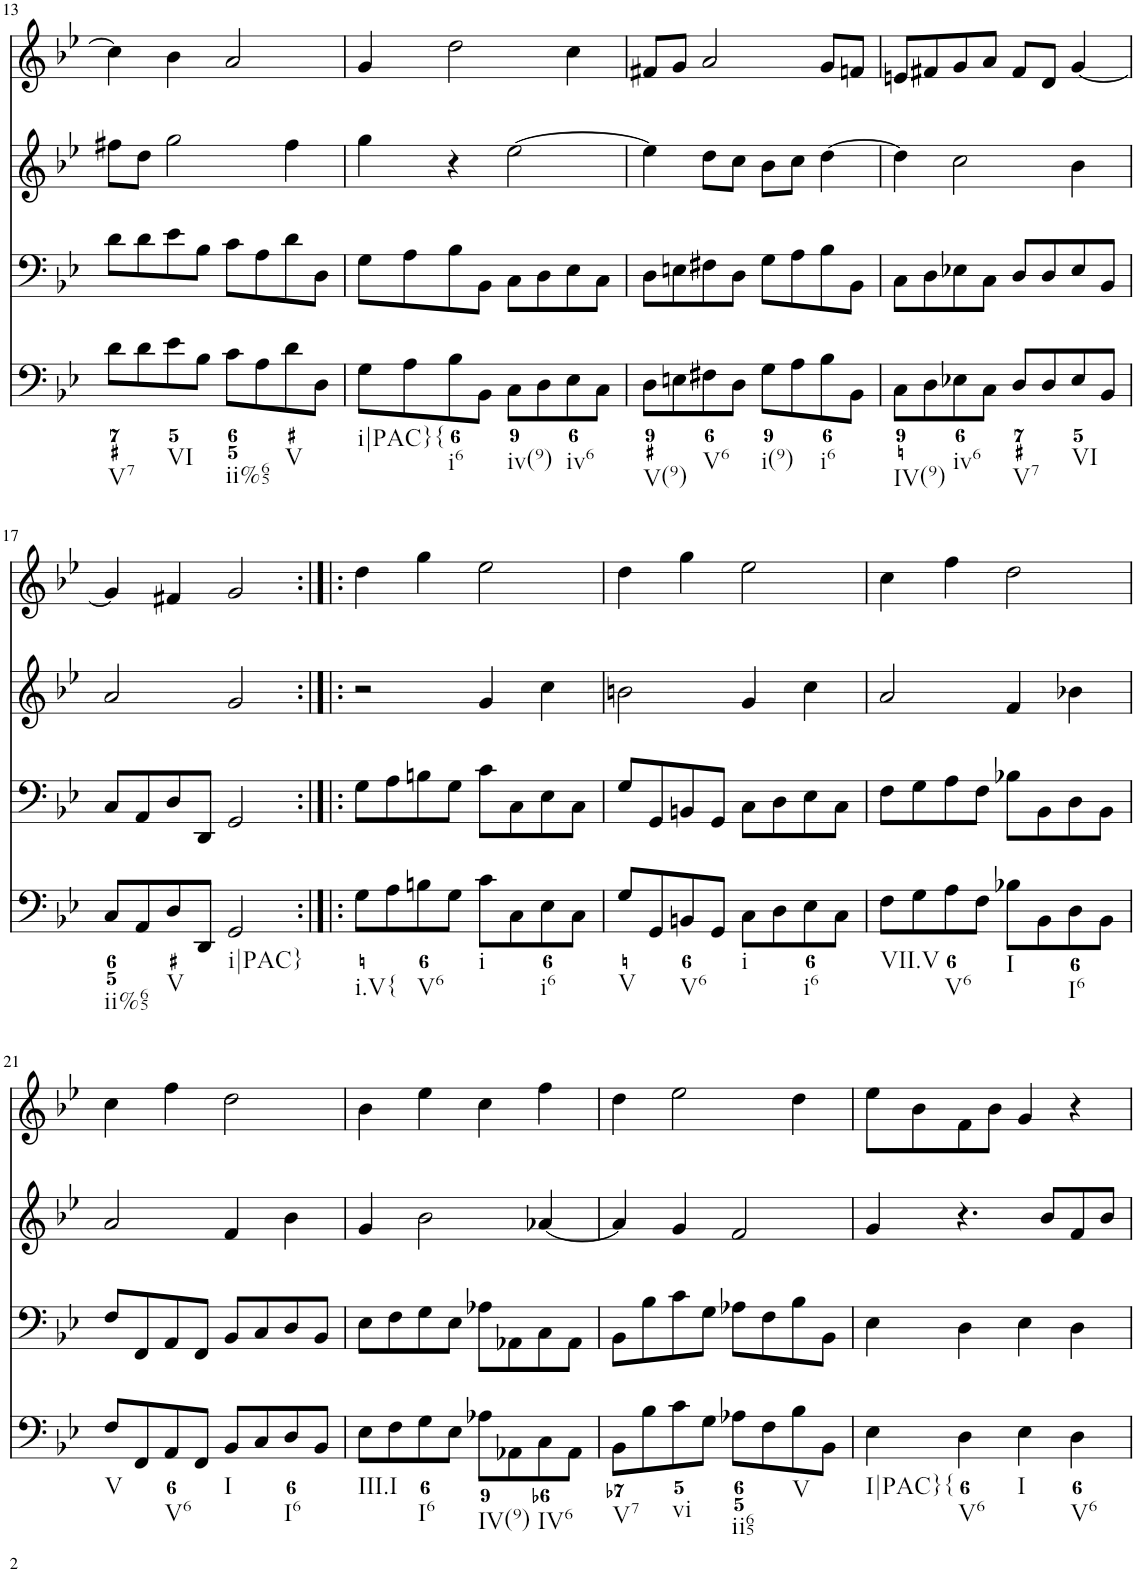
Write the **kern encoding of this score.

**kern	**kern	**kern	**kern
*part4	*part3	*part2	*part1
*staff4	*staff3	*staff2	*staff1
*I"Piano	*I"Piano	*I"Piano	*I"Piano
*I'Pno	*I'Pno	*I'Pno	*I'Pno
!!LO:PB:g=z
*clefF4	*clefF4	*clefG2	*clefG2
*k[b-e-]	*k[b-e-]	*k[b-e-]	*k[b-e-]
*g:	*g:	*g:	*g:
*M4/4	*M4/4	*M4/4	*M4/4
*met(c)	*met(c)	*met(c)	*met(c)
=13	=13	=13	=13
!LO:TX:b:t=V7	!	!	!
8d\L	8d\L	8ff#X\L	4cc\]
8d\	8d\	8dd\J	.
!LO:TX:b:t=VI	!	!	!
8e-\	8e-\	2gg\	4b-\
8B-\J	8B-\J	.	.
!LO:TX:b:t=ii%65	!	!	!
8c\L	8c\L	.	2a/
8A\	8A\	.	.
!LO:TX:b:t=V	!	!	!
8d\	8d\	4ff#\	.
8D\J	8D\J	.	.
=14	=14	=14	=14
!LO:TX:b:t=i|PAC}{	!	!	!
8G\L	8G\L	4gg\	4g/
8A\	8A\	.	.
!LO:TX:b:t=i6	!	!	!
8B-\	8B-\	4r	2dd\
8BB-\J	8BB-\J	.	.
!LO:TX:b:t=iv(9)	!	!	!
8C\L	8C\L	[2ee-\	.
8D\	8D\	.	.
!LO:TX:b:t=iv6	!	!	!
8E-\	8E-\	.	4cc\
8C\J	8C\J	.	.
=15	=15	=15	=15
!LO:TX:b:t=V(9)	!	!	!
8D\L	8D\L	4ee-\]	8f#X/L
8En\	8En\	.	8g/J
!LO:TX:b:t=V6	!	!	!
8F#X\	8F#X\	8dd\L	2a/
8D\J	8D\J	8cc\J	.
!LO:TX:b:t=i(9)	!	!	!
8G\L	8G\L	8b-\L	.
8A\	8A\	8cc\J	.
!LO:TX:b:t=i6	!	!	!
8B-\	8B-\	[4dd\	8g/L
8BB-\J	8BB-\J	.	8fn/J
=16	=16	=16	=16
!LO:TX:b:t=IV(9)	!	!	!
8C\L	8C\L	4dd\]	8en/L
8D\	8D\	.	8f#X/
!LO:TX:b:t=iv6	!	!	!
8E-X\	8E-X\	2cc\	8g/
8C\J	8C\J	.	8a/J
!LO:TX:b:t=V7	!	!	!
8D/L	8D/L	.	8f#/L
8D/	8D/	.	8d/J
!LO:TX:b:t=VI	!	!	!
8E-/	8E-/	4b-\	[4g/
8BB-/J	8BB-/J	.	.
!!LO:LB:g=z
=17	=17	=17	=17
!LO:TX:b:t=ii%65	!	!	!
8C/L	8C/L	2a/	4g/]
8AA/	8AA/	.	.
!LO:TX:b:t=V	!	!	!
8D/	8D/	.	4f#X/
8DD/J	8DD/J	.	.
!LO:TX:b:t=i|PAC}	!	!	!
2GG/	2GG/	2g/	2g/
=18:|!|:	=18:|!|:	=18:|!|:	=18:|!|:
!LO:TX:b:t=i.V{	!	!	!
8G\L	8G\L	2r	4dd\
8A\	8A\	.	.
!LO:TX:b:t=V6	!	!	!
8Bn\	8Bn\	.	4gg\
8G\J	8G\J	.	.
!LO:TX:b:t=i	!	!	!
8c\L	8c\L	4g/	2ee-\
8C\	8C\	.	.
!LO:TX:b:t=i6	!	!	!
8E-\	8E-\	4cc\	.
8C\J	8C\J	.	.
=19	=19	=19	=19
!LO:TX:b:t=V	!	!	!
8G/L	8G/L	2bn\	4dd\
8GG/	8GG/	.	.
!LO:TX:b:t=V6	!	!	!
8BBn/	8BBn/	.	4gg\
8GG/J	8GG/J	.	.
!LO:TX:b:t=i	!	!	!
8C\L	8C\L	4g/	2ee-\
8D\	8D\	.	.
!LO:TX:b:t=i6	!	!	!
8E-\	8E-\	4cc\	.
8C\J	8C\J	.	.
=20	=20	=20	=20
!LO:TX:b:t=VII.V	!	!	!
8F\L	8F\L	2a/	4cc\
8G\	8G\	.	.
!LO:TX:b:t=V6	!	!	!
8A\	8A\	.	4ff\
8F\J	8F\J	.	.
!LO:TX:b:t=I	!	!	!
8B-X\L	8B-X\L	4f/	2dd\
8BB-\	8BB-\	.	.
!LO:TX:b:t=I6	!	!	!
8D\	8D\	4b-X\	.
8BB-\J	8BB-\J	.	.
!!LO:LB:g=z
=21	=21	=21	=21
!LO:TX:b:t=V	!	!	!
8F/L	8F/L	2a/	4cc\
8FF/	8FF/	.	.
!LO:TX:b:t=V6	!	!	!
8AA/	8AA/	.	4ff\
8FF/J	8FF/J	.	.
!LO:TX:b:t=I	!	!	!
8BB-/L	8BB-/L	4f/	2dd\
8C/	8C/	.	.
!LO:TX:b:t=I6	!	!	!
8D/	8D/	4b-\	.
8BB-/J	8BB-/J	.	.
=22	=22	=22	=22
!LO:TX:b:t=III.I	!	!	!
8E-\L	8E-\L	4g/	4b-\
8F\	8F\	.	.
!LO:TX:b:t=I6	!	!	!
8G\	8G\	2b-\	4ee-\
8E-\J	8E-\J	.	.
!LO:TX:b:t=IV(9)	!	!	!
8A-X\L	8A-X\L	.	4cc\
8AA-X\	8AA-X\	.	.
!LO:TX:b:t=IV6	!	!	!
8C\	8C\	[4a-X/	4ff\
8AA-\J	8AA-\J	.	.
=23	=23	=23	=23
!LO:TX:b:t=V7	!	!	!
8BB-\L	8BB-\L	4a-/]	4dd\
8B-\	8B-\	.	.
!LO:TX:b:t=vi	!	!	!
8c\	8c\	4g/	2ee-\
8G\J	8G\J	.	.
!LO:TX:b:t=ii65	!	!	!
8A-X\L	8A-X\L	2f/	.
8F\	8F\	.	.
!LO:TX:b:t=V	!	!	!
8B-\	8B-\	.	4dd\
8BB-\J	8BB-\J	.	.
=24	=24	=24	=24
!LO:TX:b:t=I|PAC}{	!	!	!
4E-\	4E-\	4g/	8ee-\L
.	.	.	8b-\
!LO:TX:b:t=V6	!	!	!
4D\	4D\	4.r	8f\
.	.	.	8b-\J
!LO:TX:b:t=I	!	!	!
4E-\	4E-\	.	4g/
.	.	8b-/L	.
!LO:TX:b:t=V6	!	!	!
4D\	4D\	8f/	4r
.	.	8b-/J	.
=	=	=	=
*-	*-	*-	*-
